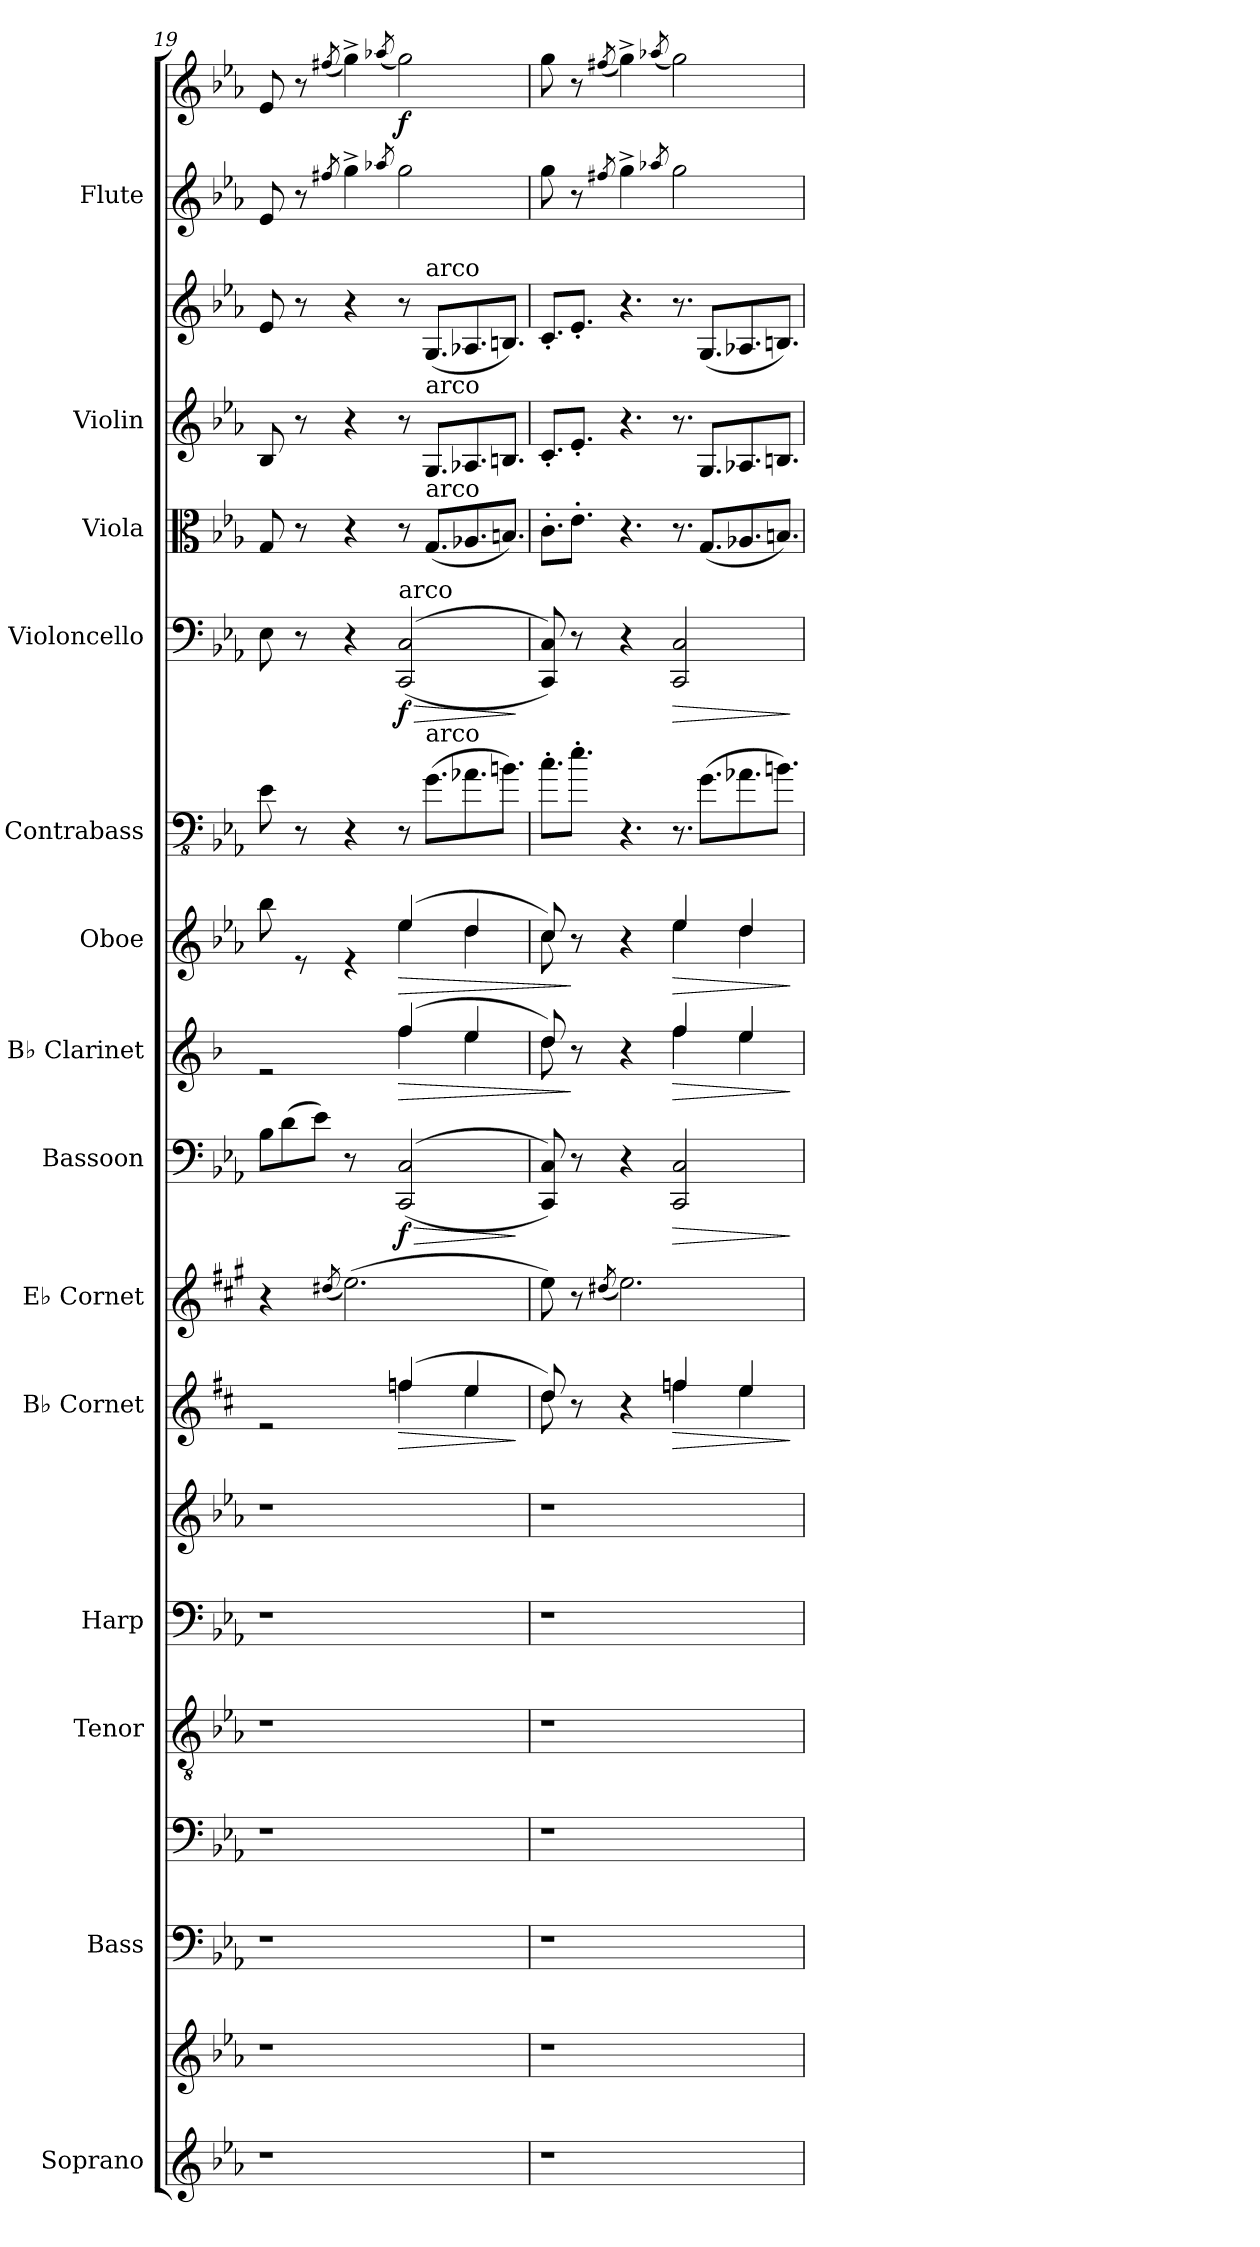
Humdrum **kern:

**kern	**kern	**kern	**kern	**kern	**kern	**kern	**kern	**dynam	**kern	**kern	**dynam	**kern	**dynam	**kern	**dynam	**kern	**kern	**dynam	**kern	**kern	**kern	**kern	**kern	**dynam
*part14	*part14	*part13	*part13	*part12	*part11	*part11	*part10	*part10	*part9	*part8	*part8	*part7	*part7	*part6	*part6	*part5	*part4	*part4	*part3	*part2	*part2	*part1	*part1	*part1
*staff19	*staff18	*staff17	*staff16	*staff15	*staff14	*staff13	*staff12	*staff12	*staff11	*staff10	*staff10	*staff9	*staff9	*staff8	*staff8	*staff7	*staff6	*staff6	*staff5	*staff4	*staff3	*staff2	*staff1	*staff1/2
*I"Soprano	*	*I"Bass	*	*I"Tenor	*I"Harp	*	*I"B♭ Cornet	*	*I"E♭ Cornet	*I"Bassoon	*	*I"B♭ Clarinet	*	*I"Oboe	*	*I"Contrabass	*I"Violoncello	*	*I"Viola	*I"Violin	*	*I"Flute	*	*
*I'S.	*	*I'B.	*	*I'T.	*I'Hrp.	*	*I'B♭ Cnt.	*	*I'E♭ Cnt.	*I'Bsn.	*	*I'B♭ Cl.	*	*I'Ob.	*	*I'Cb.	*I'Vc.	*	*I'Vla.	*I'Vln.	*	*I'Fl.	*	*
*clefG2	*clefG2	*clefF4	*clefF4	*clefGv2	*clefF4	*clefG2	*clefG2	*	*clefG2	*clefF4	*	*clefG2	*	*clefG2	*	*clefFv4	*clefF4	*	*clefC3	*clefG2	*clefG2	*clefG2	*clefG2	*
*	*	*	*	*	*	*	*ITrd1c2	*	*ITrd-2c-3	*	*	*ITrd1c2	*	*	*	*ITrd7c12	*	*	*	*	*	*	*	*
*k[b-e-a-]	*k[b-e-a-]	*k[b-e-a-]	*k[b-e-a-]	*k[b-e-a-]	*k[b-e-a-]	*k[b-e-a-]	*k[]	*	*k[]	*k[b-e-a-]	*	*k[b-e-a-]	*	*k[b-e-a-]	*	*k[b-e-a-]	*k[b-e-a-]	*	*k[b-e-a-]	*k[b-e-a-]	*k[b-e-a-]	*k[b-e-a-]	*k[b-e-a-]	*
=19	=19	=19	=19	=19	=19	=19	=19	=19	=19	=19	=19	=19	=19	=19	=19	=19	=19	=19	=19	=19	=19	=19	=19	=19
*	*	*	*	*	*	*	*^	*	*	*	*	*	*	*	*	*	*	*	*	*	*	*	*	*
*	*	*	*	*	*	*	*	*	*	*	*Xtuplet	*	*	*	*	*	*	*	*	*	*	*	*	*	*
*	*	*	*	*	*	*	*	*	*	*	*	*	*^	*	*^	*	*	*	*	*	*	*	*	*	*
1r	1r	1r	1r	1r	1r	1r	2re	2ryy	.	4r	12B-\L	.	2re	2ryy	.	8bb-\	2ryy	.	8EE-\	8E-\	.	8G/	8B-/	8e-/	8e-/	8e-/	.
.	.	.	.	.	.	.	.	.	.	.	(12d\	.	.	.	.	.	.	.	.	.	.	.	.	.	.	.	.
.	.	.	.	.	.	.	.	.	.	.	.	.	.	.	.	8re	.	.	8r	8r	.	8r	8r	8r	8r	8r	.
.	.	.	.	.	.	.	.	.	.	.	12e-\J)	.	.	.	.	.	.	.	.	.	.	.	.	.	.	.	.
.	.	.	.	.	.	.	.	.	.	(8qff#X/	.	.	.	.	.	.	.	.	.	.	.	.	.	.	8qff#X/	(8qff#X/	.
.	.	.	.	.	.	.	.	.	.	(2.gg\)	12r	.	.	.	.	4re	.	.	4r	4r	.	4r	4r	4r	4gg^\	4gg^\)	.
.	.	.	.	.	.	.	.	.	.	.	6ryy	.	.	.	.	.	.	.	.	.	.	.	.	.	.	.	.
.	.	.	.	.	.	.	.	.	.	.	.	.	.	.	.	.	.	.	.	.	.	.	.	.	8qaa-X/	(8qaa-X/	.
!	!	!	!	!	!	!	!	!	!	!	!	!	!	!	!	!	!	!	!	!LO:TX:a:t=arco	!	!	!	!	!	!	!
!	!	!	!	!	!	!	!	!	!LO:HP:b	!	!	!LO:HP:b	!	!	!LO:HP:b	!	!	!LO:HP:b	!	!	!LO:HP:b	!	!	!	!	!	!
!	!	!	!	!	!	!	!	!	!	!	!	!LO:DY:n=1:b	!	!	!	!	!	!	!	!	!LO:DY:n=1:b	!	!	!	!	!	!LO:DY:b
.	.	.	.	.	.	.	(4ee-X/	4ee-X\	>	.	((2CC/ 2C/	> f	(4ee-/	4ee-\	>	(4ee-/	4ee-\	>	8r	((2CC/ 2C/	> f	8r	8r	8r	2gg\	2gg\)	f
*	*	*	*	*	*	*	*	*	*	*	*	*	*	*	*	*	*	*	*Xtuplet	*	*	*Xtuplet	*Xtuplet	*Xtuplet	*	*	*
!	!	!	!	!	!	!	!	!	!	!	!	!	!	!	!	!	!	!	!	!	!	!	!	!LO:TX:a:t=arco	!	!	!
!	!	!	!	!	!	!	!	!	!	!	!	!	!	!	!	!	!	!	!	!	!	!	!LO:TX:a:t=arco	!	!	!	!
!	!	!	!	!	!	!	!	!	!	!	!	!	!	!	!	!	!	!	!	!	!	!LO:TX:a:t=arco	!	!	!	!	!
!	!	!	!	!	!	!	!	!	!	!	!	!	!	!	!	!	!	!	!LO:TX:a:t=arco	!	!	!	!	!	!	!	!
.	.	.	.	.	.	.	.	.	.	.	.	.	.	.	.	.	.	.	(12.GG\L	.	.	(12.G/L	12.G/L	(12.G/L	.	.	.
.	.	.	.	.	.	.	4dd/	4dd\	.	.	.	.	4dd/	4dd\	.	4dd/	4dd\	.	12.AA-X\	.	.	12.A-X/	12.A-X/	12.A-X/	.	.	.
.	.	.	.	.	.	.	.	.	.	.	.	.	.	.	.	.	.	.	12.BBn\J)	.	.	12.Bn/J)	12.Bn/J	12.Bn/J)	.	.	.
*	*	*	*	*	*	*	*	*	*	*	*	*	*v	*v	*	*	*	*	*	*	*	*	*	*	*	*	*
*	*	*	*	*	*	*	*v	*v	*	*	*	*	*	*	*v	*v	*	*	*	*	*	*	*	*	*	*
.	.	.	.	.	.	.	.	]	.	.	]	.	.	.	.	.	.	]	.	.	.	.	.	.
=20	=20	=20	=20	=20	=20	=20	=20	=20	=20	=20	=20	=20	=20	=20	=20	=20	=20	=20	=20	=20	=20	=20	=20	=20
*	*	*	*	*	*	*	*^	*	*	*	*	*^	*	*^	*	*	*	*	*	*	*	*	*	*
1r	1r	1r	1r	1r	1r	1r	8cc/)	8cc\	.	8gg\)	8CC/ 8C/))	.	8cc/)	8cc\	.	8cc/)	8cc\	.	12.C'\L	8CC/ 8C/))	.	12.c'\L	12.c'/L	12.c'/L	8gg\	8gg\	.
.	.	.	.	.	.	.	8r	8rffyy	.	8r	8r	.	8r	8rffyy	]	8r	8rffyy	]	12.E-'\J	8r	.	12.e-'\J	12.e-'/J	12.e-'/J	8r	8r	.
.	.	.	.	.	.	.	.	.	.	(8qff#X/	.	.	.	.	.	.	.	.	.	.	.	.	.	.	8qff#X/	(8qff#X/	.
.	.	.	.	.	.	.	4r	4rffyy	.	2.gg\)	4r	.	4r	4rffyy	.	4r	4rffyy	.	6.r	4r	.	6.r	6.r	6.r	4gg^\	4gg^\)	.
.	.	.	.	.	.	.	.	.	.	.	.	.	.	.	.	.	.	.	.	.	.	.	.	.	8qaa-X/	(8qaa-X/	.
!	!	!	!	!	!	!	!	!	!LO:HP:b	!	!	!LO:HP:b	!	!	!LO:HP:b	!	!	!LO:HP:b	!	!	!LO:HP:b	!	!	!	!	!	!
.	.	.	.	.	.	.	4ee-X/	4ee-X\	>	.	2CC/ 2C/	>	4ee-/	4ee-\	>	4ee-/	4ee-\	>	12.r	2CC/ 2C/	>	12.r	12.r	12.r	2gg\	2gg\)	.
.	.	.	.	.	.	.	.	.	.	.	.	.	.	.	.	.	.	.	(12.GG\L	.	.	(12.G/L	12.G/L	(12.G/L	.	.	.
.	.	.	.	.	.	.	4dd/	4dd\	.	.	.	.	4dd/	4dd\	.	4dd/	4dd\	.	12.AA-X\	.	.	12.A-X/	12.A-X/	12.A-X/	.	.	.
.	.	.	.	.	.	.	.	.	.	.	.	.	.	.	.	.	.	.	12.BBn\J)	.	.	12.Bn/J)	12.Bn/J	12.Bn/J)	.	.	.
*	*	*	*	*	*	*	*	*	*	*	*	*	*v	*v	*	*	*	*	*	*	*	*	*	*	*	*	*
*	*	*	*	*	*	*	*v	*v	*	*	*	*	*	*	*v	*v	*	*	*	*	*	*	*	*	*	*
.	.	.	.	.	.	.	.	]	.	.	]	.	]	.	]	.	.	]	.	.	.	.	.	.
=	=	=	=	=	=	=	=	=	=	=	=	=	=	=	=	=	=	=	=	=	=	=	=	=
*-	*-	*-	*-	*-	*-	*-	*-	*-	*-	*-	*-	*-	*-	*-	*-	*-	*-	*-	*-	*-	*-	*-	*-	*-
